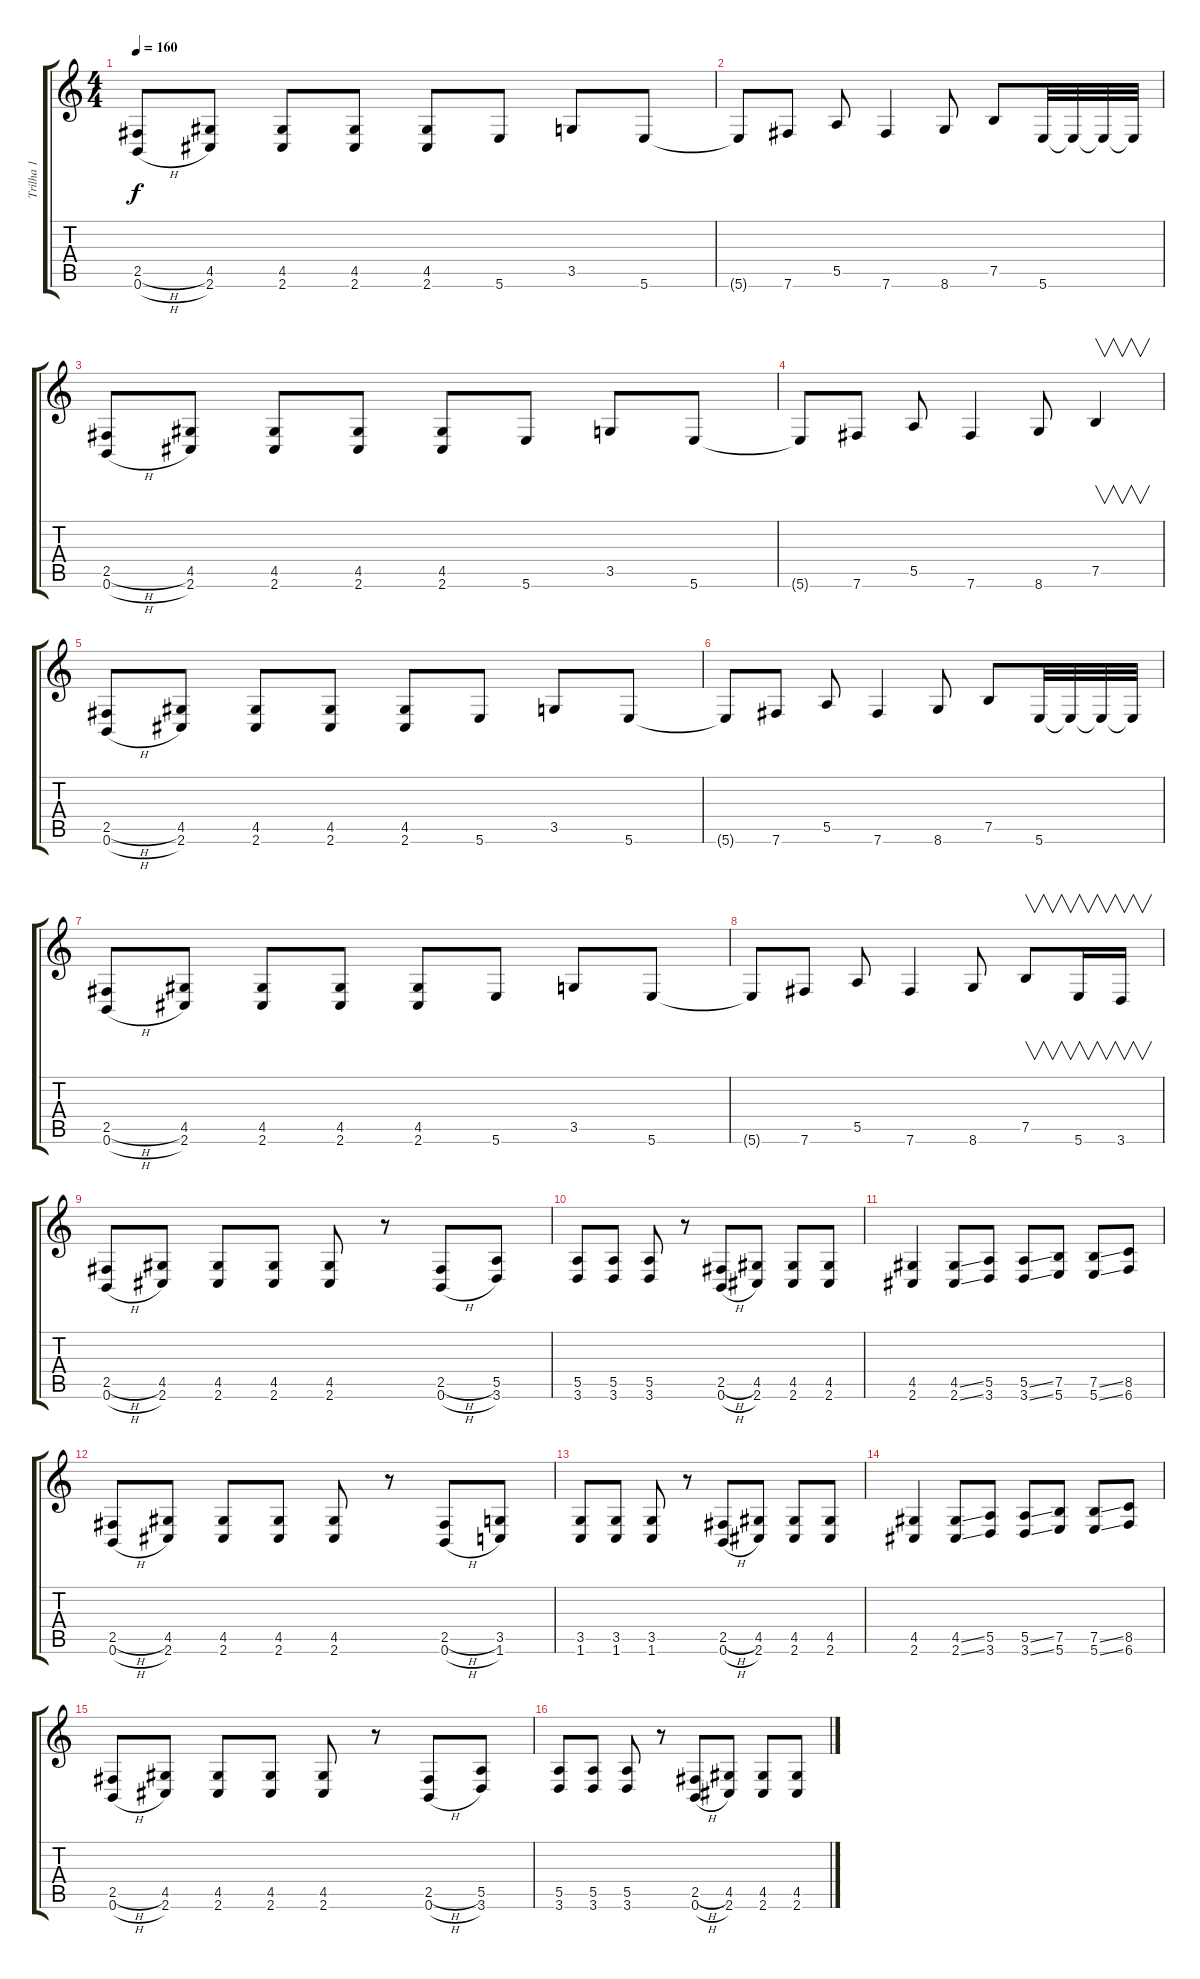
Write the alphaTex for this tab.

\track ("Trilha 1" "Trilha 1") {instrument distortionguitar}
\staff {score tabs}
\tuning (B3 Gb3 D3 A2 E2 B1) {hide}
\ts (4 4)
\tempo 160
\clef g2
\ks c
(2.5{h} 0.6{h}).8{dy f instrument distortionguitar} (4.5 2.6).8 (4.5 2.6).8 (4.5 2.6).8 (4.5 2.6).8 5.6.8 3.5.8 5.6.8 |
5.6{t}.8 7.6.8 5.5.8 7.6.4 8.6.8 7.5.8 5.6.32 5.6{t}.32 5.6{t}.32 5.6{t}.32 |
(2.5{h} 0.6{h}).8 (4.5 2.6).8 (4.5 2.6).8 (4.5 2.6).8 (4.5 2.6).8 5.6.8 3.5.8 5.6.8 |
5.6{t}.8 7.6.8 5.5.8 7.6.4 8.6.8 7.5.4{v} |
(2.5{h} 0.6{h}).8 (4.5 2.6).8 (4.5 2.6).8 (4.5 2.6).8 (4.5 2.6).8 5.6.8 3.5.8 5.6.8 |
5.6{t}.8 7.6.8 5.5.8 7.6.4 8.6.8 7.5.8 5.6.32 5.6{t}.32 5.6{t}.32 5.6{t}.32 |
(2.5{h} 0.6{h}).8 (4.5 2.6).8 (4.5 2.6).8 (4.5 2.6).8 (4.5 2.6).8 5.6.8 3.5.8 5.6.8 |
5.6{t}.8 7.6.8 5.5.8 7.6.4 8.6.8 7.5.8{v} 5.6.16{v} 3.6.16{v} |
(2.5{h} 0.6{h}).8 (4.5 2.6).8 (4.5 2.6).8 (4.5 2.6).8 (4.5 2.6).8 r.8 (2.5{h} 0.6{h}).8 (5.5 3.6).8 |
(5.5 3.6).8 (5.5 3.6).8 (5.5 3.6).8 r.8 (2.5{h} 0.6{h}).8 (4.5 2.6).8 (4.5 2.6).8 (4.5 2.6).8 |
(4.5 2.6).4 (4.5{ss} 2.6{ss}).8 (5.5 3.6).8 (5.5{ss} 3.6{ss}).8 (7.5 5.6).8 (7.5{ss} 5.6{ss}).8 (8.5 6.6).8 |
(2.5{h} 0.6{h}).8 (4.5 2.6).8 (4.5 2.6).8 (4.5 2.6).8 (4.5 2.6).8 r.8 (2.5{h} 0.6{h}).8 (3.5 1.6).8 |
(3.5 1.6).8 (3.5 1.6).8 (3.5 1.6).8 r.8 (2.5{h} 0.6{h}).8 (4.5 2.6).8 (4.5 2.6).8 (4.5 2.6).8 |
(4.5 2.6).4 (4.5{ss} 2.6{ss}).8 (5.5 3.6).8 (5.5{ss} 3.6{ss}).8 (7.5 5.6).8 (7.5{ss} 5.6{ss}).8 (8.5 6.6).8 |
(2.5{h} 0.6{h}).8 (4.5 2.6).8 (4.5 2.6).8 (4.5 2.6).8 (4.5 2.6).8 r.8 (2.5{h} 0.6{h}).8 (5.5 3.6).8 |
(5.5 3.6).8 (5.5 3.6).8 (5.5 3.6).8 r.8 (2.5{h} 0.6{h}).8 (4.5 2.6).8 (4.5 2.6).8 (4.5 2.6).8
